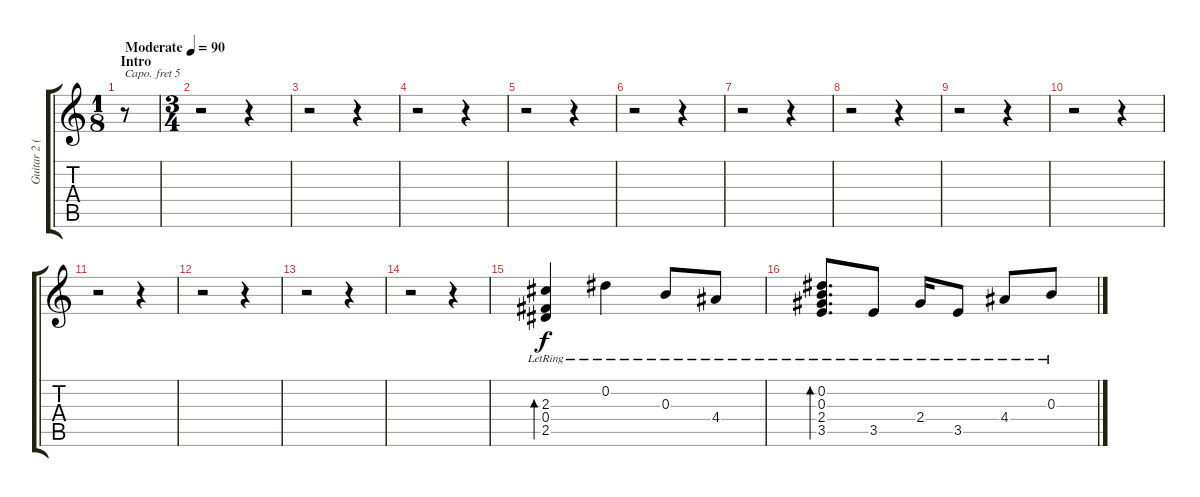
\track ("Guitar 2 (Clean w/ Capo on 5th Fret)" "Guitar 2 (") {instrument electricguitarclean}
\staff {score tabs}
\capo 5
\tuning (Eb4 Bb3 Gb3 Db3 Ab2 Eb2) {hide}
\ts (1 8)
\section ("" "Intro")
\tempo (90 "Moderate")
\clef g2
\ks c
r.8{dy f instrument electricguitarclean} |
\ts (3 4)
r.2 r.4 |
r.2 r.4 |
r.2 r.4 |
r.2 r.4 |
r.2 r.4 |
r.2 r.4 |
r.2 r.4 |
r.2 r.4 |
r.2 r.4 |
r.2 r.4 |
r.2 r.4 |
r.2 r.4 |
r.2 r.4 |
(2.3{lr} 0.4{lr} 2.5{lr}).4{bd 120} 0.2{lr}.4 0.3{lr}.8 4.4{lr}.8 |
(0.2{lr} 0.3{lr} 2.4{lr} 3.5{lr}).8{d bd 120} 3.5{lr}.8 2.4{lr}.16 3.5{lr}.8 4.4{lr}.8 0.3{lr}.8
